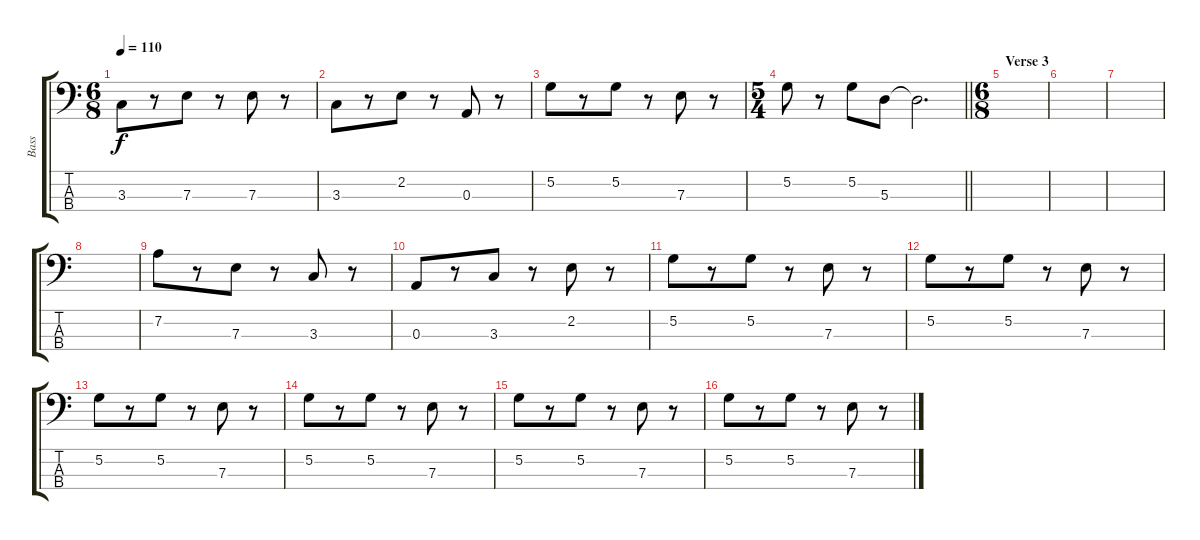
\track ("Bass" "Bass") {instrument electricbassfinger}
\staff {score tabs}
\tuning (G2 D2 A1 E1) {hide}
\ts (6 8)
\tempo 110
\clef f4
\ks c
3.3.8{dy f} r.8 7.3.8 r.8 7.3.8 r.8 |
3.3.8 r.8 2.2.8 r.8 0.3.8 r.8 |
5.2.8 r.8 5.2.8 r.8 7.3.8 r.8 |
\ts (5 4)
\barLineRight lightlight
5.2.8 r.8 5.2.8 5.3.8 5.3{t}.2{d} |
\ts (6 8)
\section ("" "Verse 3")
|
|
|
|
7.2.8 r.8 7.3.8 r.8 3.3.8 r.8 |
0.3.8 r.8 3.3.8 r.8 2.2.8 r.8 |
5.2.8 r.8 5.2.8 r.8 7.3.8 r.8 |
5.2.8 r.8 5.2.8 r.8 7.3.8 r.8 |
5.2.8 r.8 5.2.8 r.8 7.3.8 r.8 |
5.2.8 r.8 5.2.8 r.8 7.3.8 r.8 |
5.2.8 r.8 5.2.8 r.8 7.3.8 r.8 |
5.2.8 r.8 5.2.8 r.8 7.3.8 r.8
